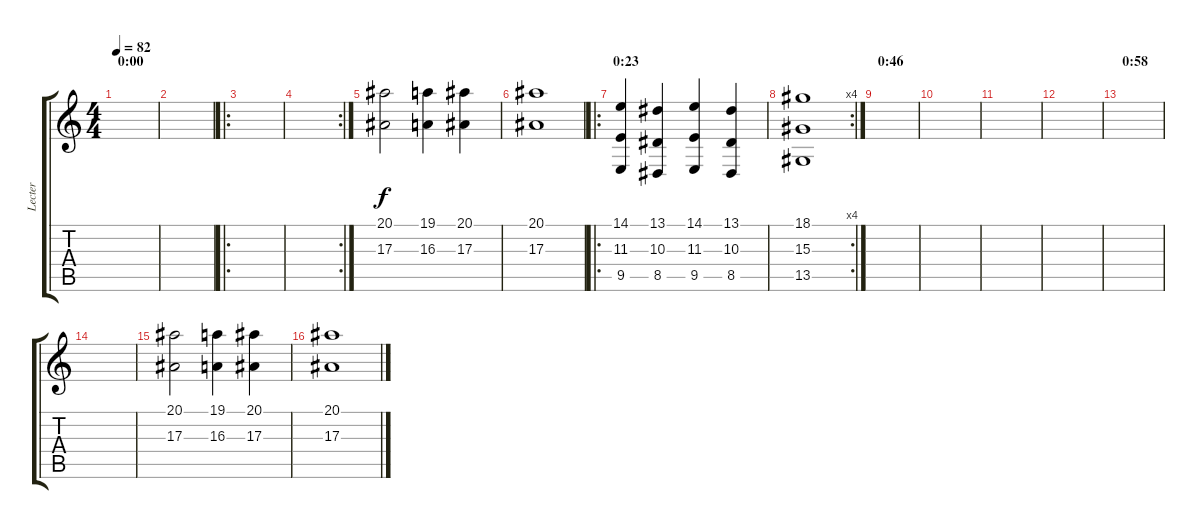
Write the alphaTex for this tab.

\track ("Lecter" "Lecter") {instrument choiraahs}
\staff {score tabs}
\tuning (D4 A3 F3 C3 G2 D2) {hide}
\ts (4 4)
\section ("" "0:00")
\tempo 82
\clef g2
\ks c
|
|
\ro
|
\rc 2
|
(20.1 17.3).2 (19.1 16.3).4 (20.1 17.3).4 |
(20.1 17.3).1 |
\ro
\section ("" "0:23")
(14.1 11.3 9.5).4 (13.1 10.3 8.5).4 (14.1 11.3 9.5).4 (13.1 10.3 8.5).4 |
\rc 4
(18.1 15.3 13.5).1 |
\section ("" "0:46")
|
|
|
|
\section ("" "0:58")
|
|
(20.1 17.3).2 (19.1 16.3).4 (20.1 17.3).4 |
(20.1 17.3).1
